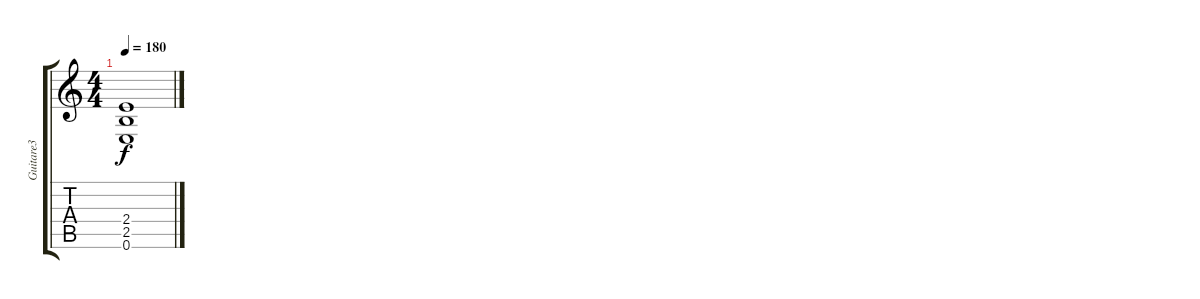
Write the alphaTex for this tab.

\track ("Guitare3" "Guitare3") {instrument distortionguitar}
\staff {score tabs}
\tuning (E4 B3 G3 D3 A2 E2) {hide}
\ts (4 4)
\tempo 180
\clef g2
\ks c
(2.4{t} 2.5{t} 0.6{t}).1{dy f}
